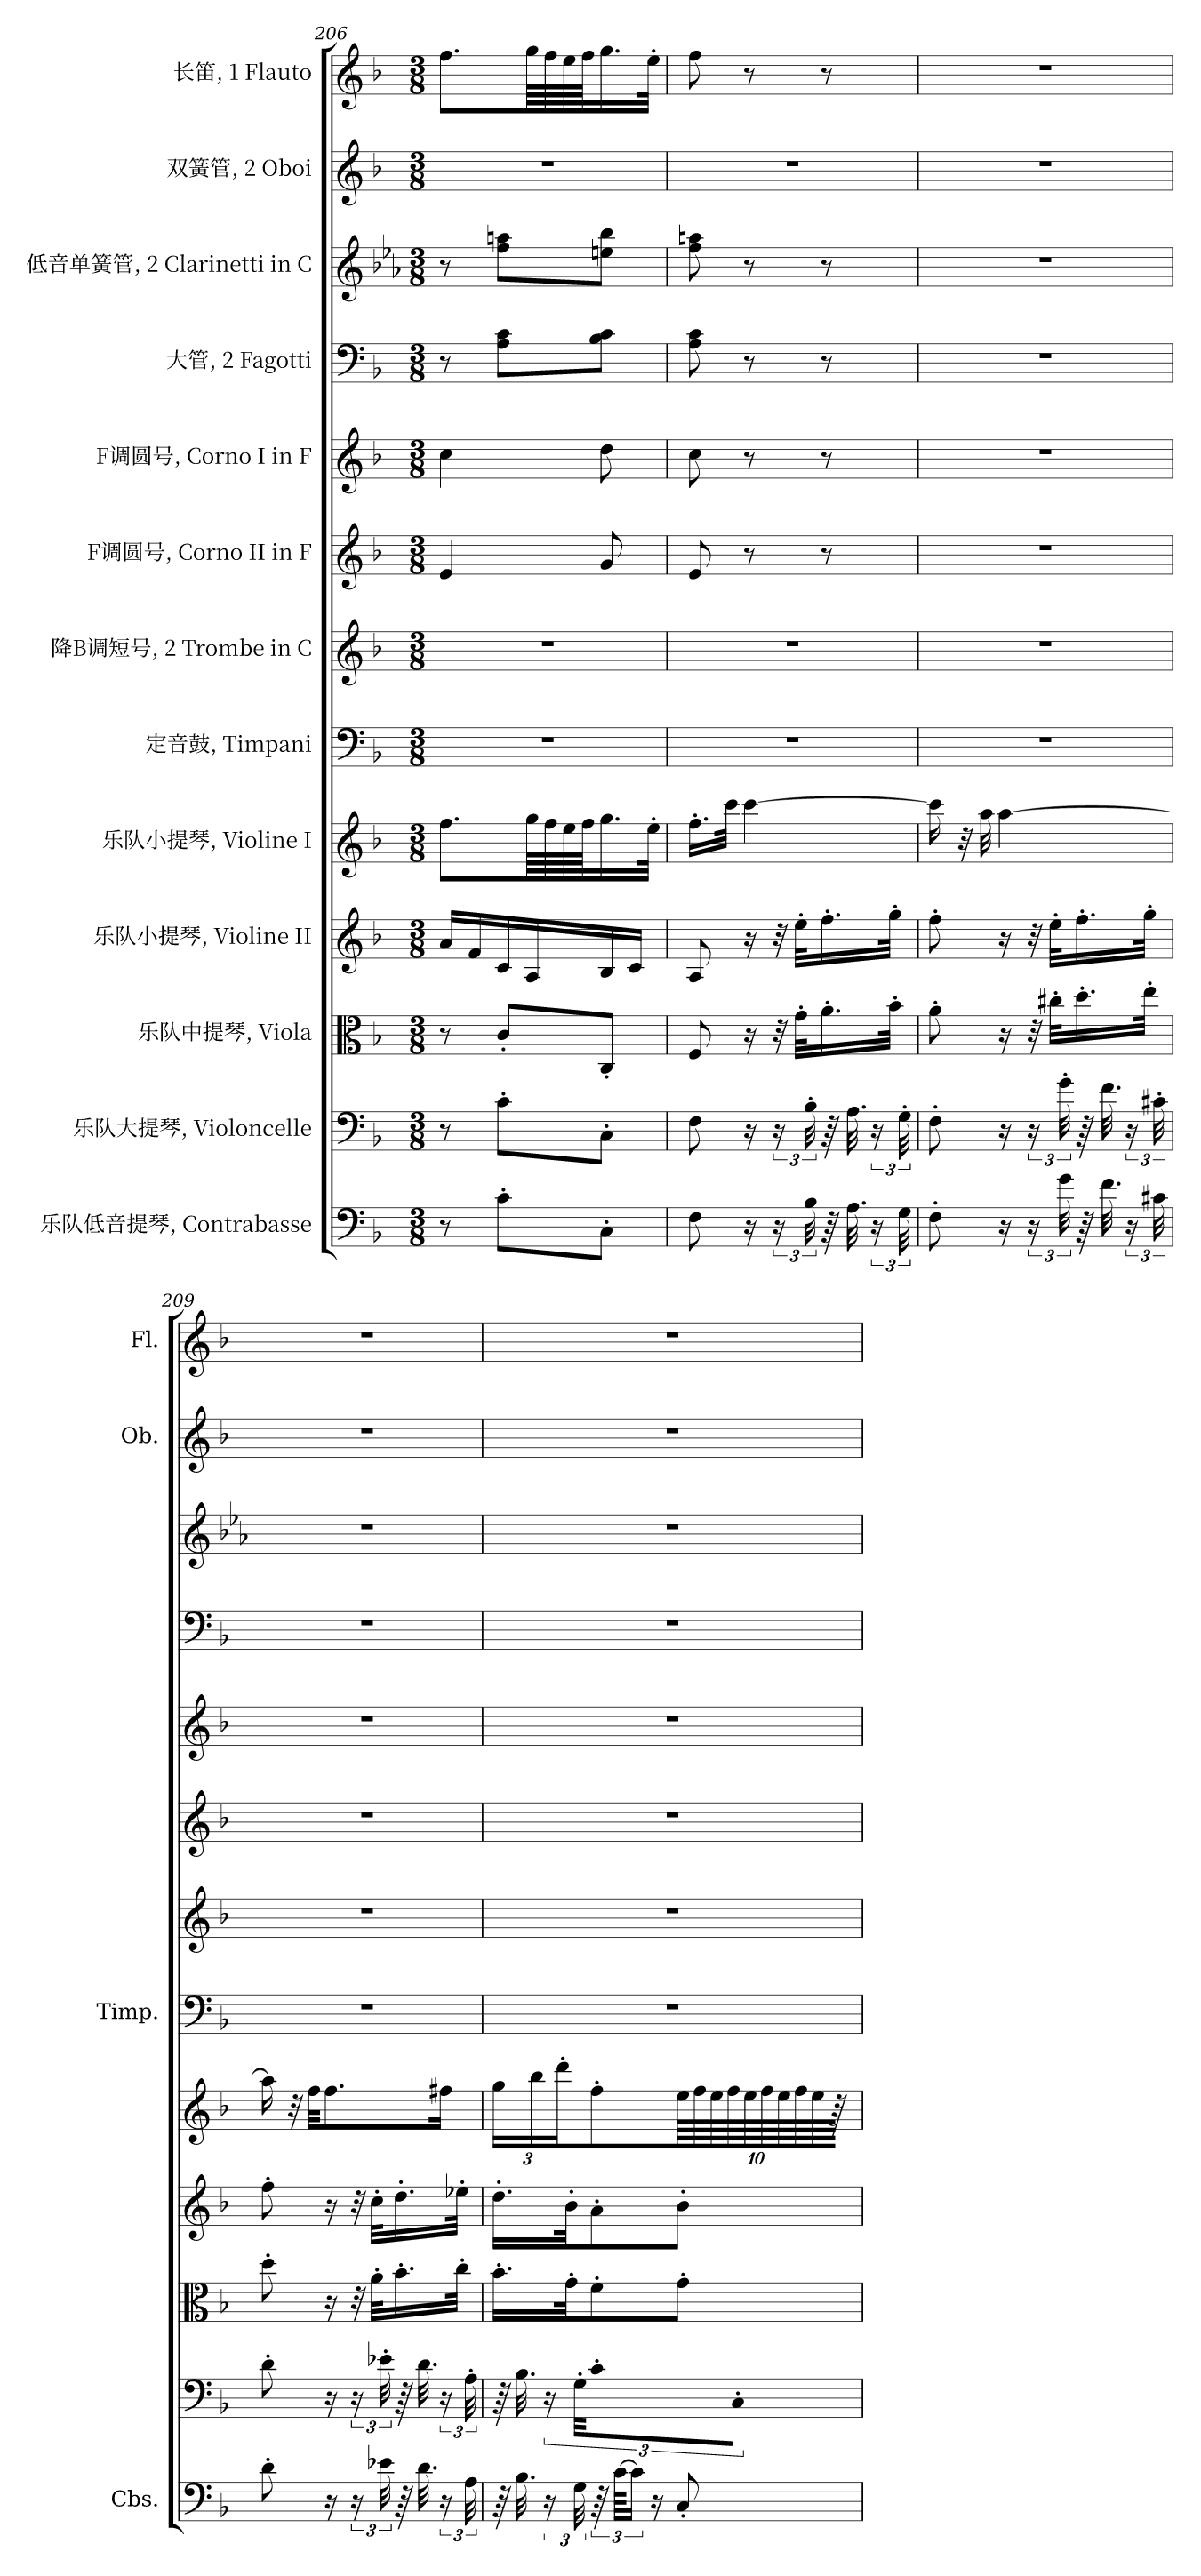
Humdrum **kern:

**kern	**kern	**kern	**kern	**kern	**kern	**kern	**kern	**kern	**kern	**kern	**kern	**kern
*part13	*part12	*part11	*part10	*part9	*part8	*part7	*part6	*part5	*part4	*part3	*part2	*part1
*staff13	*staff12	*staff11	*staff10	*staff9	*staff8	*staff7	*staff6	*staff5	*staff4	*staff3	*staff2	*staff1
*I"乐队低音提琴, Contrabasse	*I"乐队大提琴, Violoncelle	*I"乐队中提琴, Viola	*I"乐队小提琴, Violine II	*I"乐队小提琴, Violine I	*I"定音鼓, Timpani	*I"降B调短号, 2 Trombe in C	*I"F调圆号, Corno II in F	*I"F调圆号, Corno I in F	*I"大管, 2 Fagotti	*I"低音单簧管, 2 Clarinetti in C	*I"双簧管, 2 Oboi	*I"长笛, 1 Flauto
*I'Cbs.	*	*	*	*	*I'Timp.	*	*	*	*	*	*I'Ob.	*I'Fl.
!!LO:PB:g=z
*clefF4	*clefF4	*clefC3	*clefG2	*clefG2	*clefF4	*clefG2	*clefG2	*clefG2	*clefF4	*clefG2	*clefG2	*clefG2
*ITrd7c12	*	*	*	*	*	*ITrd1c2	*ITrd4c7	*ITrd4c7	*	*ITrd8c14	*	*
*k[b-]	*k[b-]	*k[b-]	*k[b-]	*k[b-]	*k[b-]	*k[b-e-a-]	*k[b-e-]	*k[b-e-]	*k[b-]	*k[b-e-a-]	*k[b-]	*k[b-]
*M3/8	*M3/8	*M3/8	*M3/8	*M3/8	*M3/8	*M3/8	*M3/8	*M3/8	*M3/8	*M3/8	*M3/8	*M3/8
*MM41	*MM41	*MM41	*MM41	*MM41	*MM41	*MM41	*MM41	*MM41	*MM41	*MM41	*MM41	*MM41
=206	=206	=206	=206	=206	=206	=206	=206	=206	=206	=206	=206	=206
8r	8r	8r	16a/LL	8.ff\L	4.r	4.r	4A/	4f\	8r	8r	4.r	8.ff\L
.	.	.	16f/	.	.	.	.	.	.	.	.	.
8C'\L	8c'\L	8c'/L	16c/	.	.	.	.	.	8A\ 8c\L	8f\ 8an\L	.	.
*	*	*	*	*	*	*	*	*	*	*	*	*MM41
.	.	.	16A/	64gg\LLL	.	.	.	.	.	.	.	64gg\LLL
.	.	.	.	64ff\	.	.	.	.	.	.	.	64ff\
.	.	.	.	64ee\	.	.	.	.	.	.	.	64ee\
.	.	.	.	64ff\JJ	.	.	.	.	.	.	.	64ff\JJ
*	*	*	*	*	*	*	*	*	*	*	*	*MM44
8CC'\J	8C'\J	8C'/J	16B-/	16.gg\	.	.	8c/	8g\	8B-\ 8c\J	8en\ 8b-\J	.	16.gg\
.	.	.	16c/JJ	.	.	.	.	.	.	.	.	.
*	*	*	*	*	*	*	*	*	*	*	*	*MM33
.	.	.	.	32ee'\JJk	.	.	.	.	.	.	.	32ee'\JJk
=207	=207	=207	=207	=207	=207	=207	=207	=207	=207	=207	=207	=207
*	*	*	*	*	*	*	*	*	*	*	*	*MM39
8FF\	8F\	8F/	8A/	16.ff'\LL	4.r	4.r	8A/	8f\	8A\ 8c\	8f\ 8an\	4.r	8ff\
.	.	.	.	32ccc\JJk	.	.	.	.	.	.	.	.
*	*	*	*	*	*	*	*	*	*	*	*	*MM46
16r	16r	16r	16r	[4ccc\	.	.	8r	8r	8r	8r	.	8r
24r	24r	32r	32r	.	.	.	.	.	.	.	.	.
.	.	32g'\KLL	32ee'\KLL	.	.	.	.	.	.	.	.	.
48BB-\	48B-'\	.	.	.	.	.	.	.	.	.	.	.
64r	64r	16.a'\	16.ff'\	.	.	.	8r	8r	8r	8r	.	8r
32.AA\	32.A\	.	.	.	.	.	.	.	.	.	.	.
24r	24r	.	.	.	.	.	.	.	.	.	.	.
.	.	32b-'\JJk	32gg'\JJk	.	.	.	.	.	.	.	.	.
48GG\	48G'\	.	.	.	.	.	.	.	.	.	.	.
=208	=208	=208	=208	=208	=208	=208	=208	=208	=208	=208	=208	=208
*	*	*	*	*	*	*	*	*	*	*	*	*MM42
8FF'\	8F'\	8a'\	8ff'\	16ccc\]	4.r	4.r	4.r	4.r	4.r	4.r	4.r	4.r
.	.	.	.	32r	.	.	.	.	.	.	.	.
.	.	.	.	32aa\	.	.	.	.	.	.	.	.
16r	16r	16r	16r	[4aa\	.	.	.	.	.	.	.	.
24r	24r	32r	32r	.	.	.	.	.	.	.	.	.
.	.	32cc#X'\KLL	32ee'\KLL	.	.	.	.	.	.	.	.	.
48G\	48g'\	.	.	.	.	.	.	.	.	.	.	.
64r	64r	16.dd'\	16.ff'\	.	.	.	.	.	.	.	.	.
32.F\	32.f\	.	.	.	.	.	.	.	.	.	.	.
24r	24r	.	.	.	.	.	.	.	.	.	.	.
.	.	32ee'\JJk	32gg'\JJk	.	.	.	.	.	.	.	.	.
48C#X\	48c#X'\	.	.	.	.	.	.	.	.	.	.	.
!!LO:PB:g=z
=209	=209	=209	=209	=209	=209	=209	=209	=209	=209	=209	=209	=209
*	*	*	*	*	*	*	*	*	*	*	*	*MM42
8D'\	8d'\	8dd'\	8ff'\	16aa\]	4.r	4.r	4.r	4.r	4.r	4.r	4.r	4.r
.	.	.	.	32r	.	.	.	.	.	.	.	.
.	.	.	.	32ff\KKL	.	.	.	.	.	.	.	.
16r	16r	16r	16r	8.ff\	.	.	.	.	.	.	.	.
24r	24r	32r	32r	.	.	.	.	.	.	.	.	.
.	.	32a'\KLL	32cc'\KLL	.	.	.	.	.	.	.	.	.
48E-X\	48e-X'\	.	.	.	.	.	.	.	.	.	.	.
64r	64r	16.b-'\	16.dd'\	.	.	.	.	.	.	.	.	.
32.D\	32.d\	.	.	.	.	.	.	.	.	.	.	.
24r	24r	.	.	16ff#X\Jk	.	.	.	.	.	.	.	.
.	.	32cc'\JJk	32ee-X'\JJk	.	.	.	.	.	.	.	.	.
48AA\	48A'\	.	.	.	.	.	.	.	.	.	.	.
=210	=210	=210	=210	=210	=210	=210	=210	=210	=210	=210	=210	=210
*	*	*	*	*Xbrackettup	*	*	*	*	*	*	*	*
*	*	*	*	*	*	*	*	*	*	*	*	*MM42
64r	64r	16.b-'\LL	16.dd'\LL	24gg\LL	4.r	4.r	4.r	4.r	4.r	4.r	4.r	4.r
32.BB-\	32.B-\	.	.	.	.	.	.	.	.	.	.	.
.	.	.	.	24bb-\	.	.	.	.	.	.	.	.
24r	24r	.	.	.	.	.	.	.	.	.	.	.
.	.	.	.	24ddd'\J	.	.	.	.	.	.	.	.
.	.	32g'\JK	32b-'\JK	.	.	.	.	.	.	.	.	.
48GG\	48G'\KKL	.	.	.	.	.	.	.	.	.	.	.
96r	8c'\	8f'\	8a'\	8ff'\	.	.	.	.	.	.	.	.
[96C\KKLL	.	.	.	.	.	.	.	.	.	.	.	.
24C\JJ]	.	.	.	.	.	.	.	.	.	.	.	.
16r	.	.	.	.	.	.	.	.	.	.	.	.
8CC'/	8C'\J	8g'\J	8b-'\J	80ee\LLL	.	.	.	.	.	.	.	.
.	.	.	.	80ff\	.	.	.	.	.	.	.	.
.	.	.	.	80ee\	.	.	.	.	.	.	.	.
.	.	.	.	80ff\	.	.	.	.	.	.	.	.
.	.	.	.	80ee\	.	.	.	.	.	.	.	.
*	*	*	*	*brackettup	*	*	*	*	*	*	*	*
.	.	.	.	80ff\	.	.	.	.	.	.	.	.
.	.	.	.	80ee\	.	.	.	.	.	.	.	.
.	.	.	.	80ff\	.	.	.	.	.	.	.	.
.	.	.	.	80ee\JJJJ	.	.	.	.	.	.	.	.
.	.	.	.	80r	.	.	.	.	.	.	.	.
=	=	=	=	=	=	=	=	=	=	=	=	=
*-	*-	*-	*-	*-	*-	*-	*-	*-	*-	*-	*-	*-
